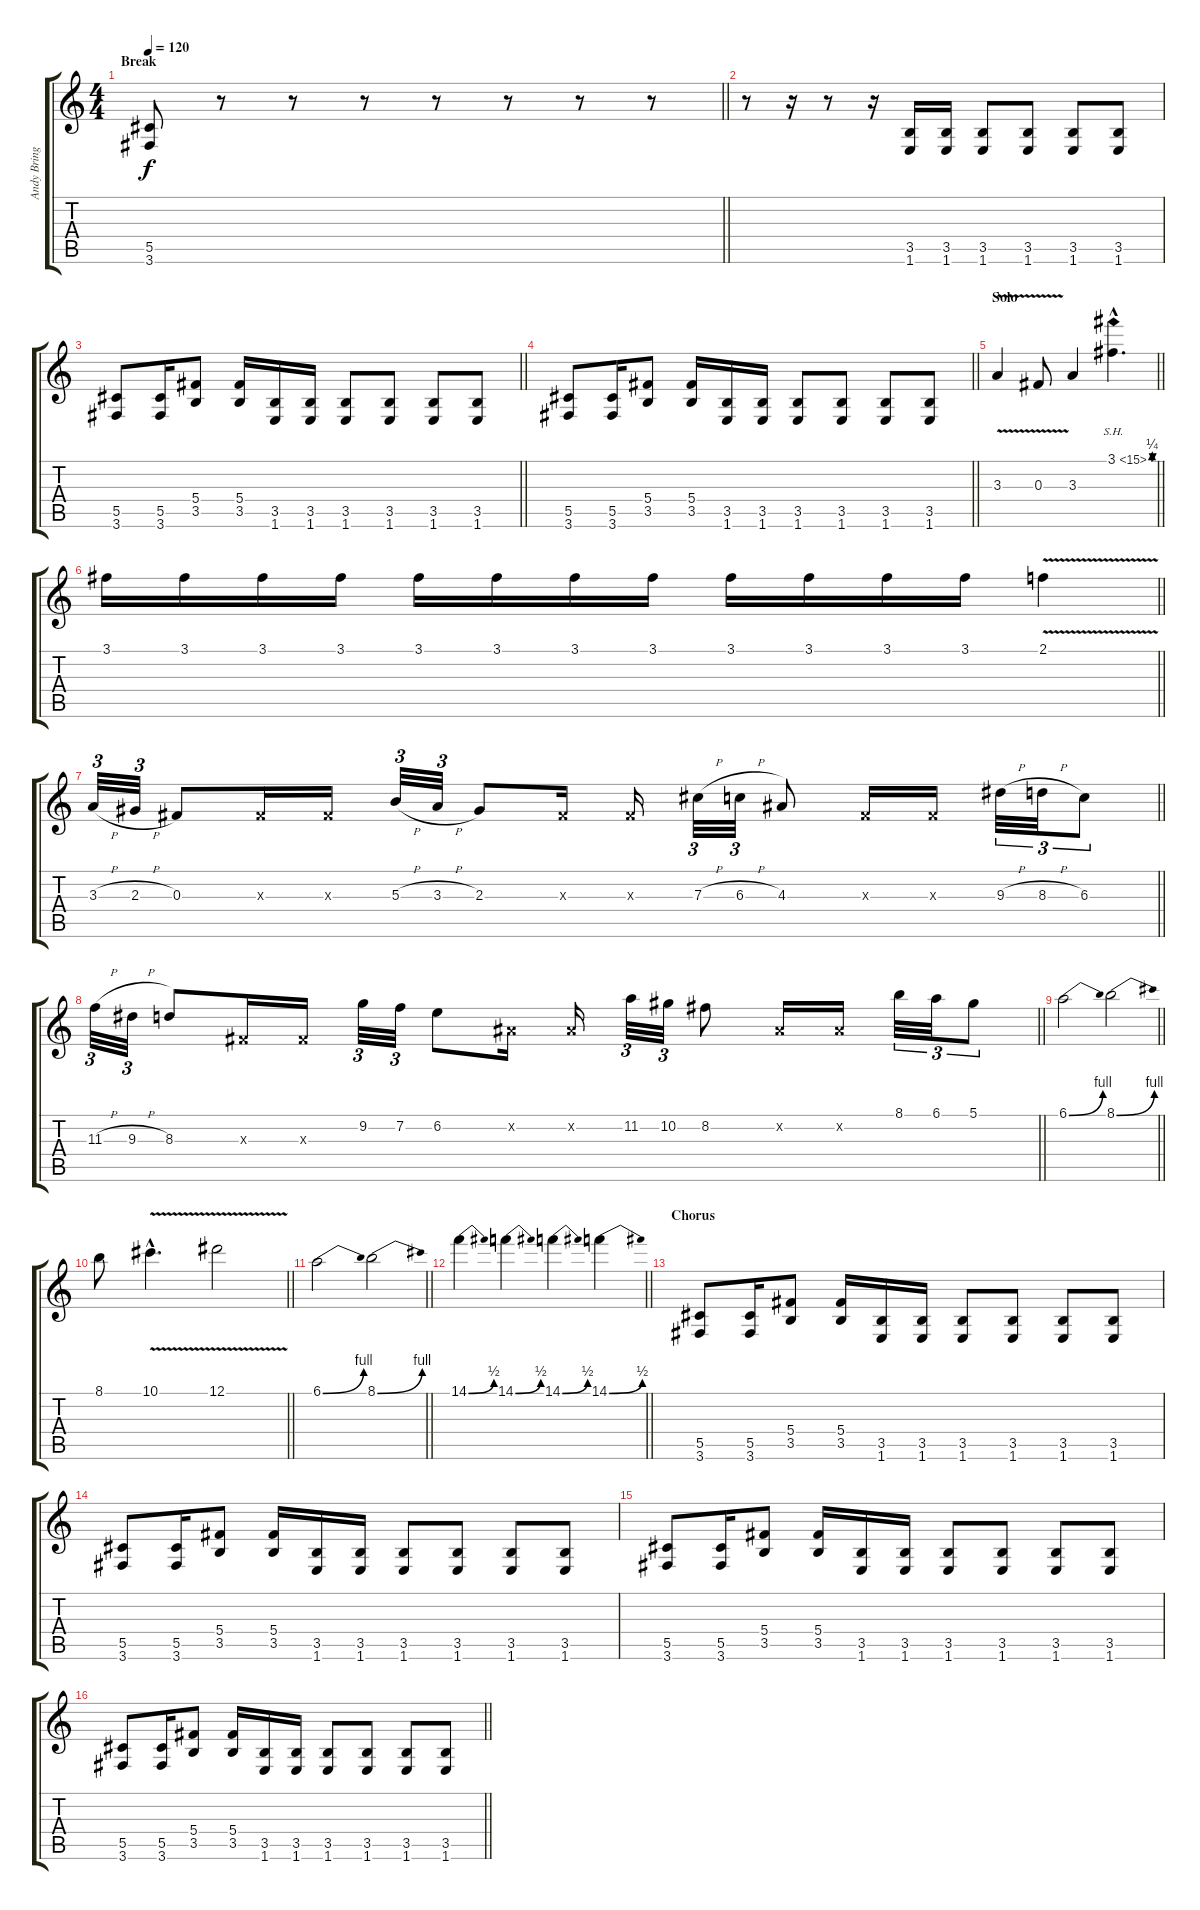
\track ("Andy Brings" "Andy Bring") {instrument distortionguitar}
\staff {score tabs}
\tuning (Eb4 Bb3 Gb3 Db3 Ab2 Eb2) {hide}
\ts (4 4)
\section ("" "Break")
\tempo 120
\clef g2
\barLineRight lightlight
\ks c
(5.5 3.6).8{dy f} r.8 r.8 r.8 r.8 r.8 r.8 r.8 |
r.8 r.16 r.8 r.16 (3.5 1.6).16 (3.5 1.6).16 (3.5 1.6).8 (3.5 1.6).8 (3.5 1.6).8 (3.5 1.6).8 |
\barLineRight lightlight
(5.5 3.6).8 (5.5 3.6).16 (5.4 3.5).8 (5.4 3.5).16 (3.5 1.6).16 (3.5 1.6).16 (3.5 1.6).8 (3.5 1.6).8 (3.5 1.6).8 (3.5 1.6).8 |
\barLineRight lightlight
(5.5 3.6).8 (5.5 3.6).16 (5.4 3.5).8 (5.4 3.5).16 (3.5 1.6).16 (3.5 1.6).16 (3.5 1.6).8 (3.5 1.6).8 (3.5 1.6).8 (3.5 1.6).8 |
\section ("" "Solo")
\barLineRight lightlight
3.3{v}.4 0.3{v}.8 3.3.4 3.1{be (custom 0 0 10 1 20 1 30 0 60 0) sh 12 hac}.4{d} |
\barLineRight lightlight
3.1.16 3.1.16 3.1.16 3.1.16 3.1.16 3.1.16 3.1.16 3.1.16 3.1.16 3.1.16 3.1.16 3.1.16 2.1{v}.4 |
\barLineRight lightlight
3.3{h}.32{tu (3 2)} 2.3{h}.32{tu (3 2)} 0.3.8 0.3{x}.16 0.3{x}.16 5.3{h}.32{tu (3 2)} 3.3{h}.32{tu (3 2)} 2.3.8 0.3{x}.16 0.3{x}.16 7.3{h}.32{tu (3 2)} 6.3{h}.32{tu (3 2)} 4.3.8 0.3{x}.16 0.3{x}.16 9.3{h}.32{tu (3 2)} 8.3{h}.32{tu (3 2)} 6.3.8{tu (3 2)} |
\barLineRight lightlight
11.3{h}.32{tu (3 2)} 9.3{h}.32{tu (3 2)} 8.3.8 0.3{x}.16 0.3{x}.16 9.2.32{tu (3 2)} 7.2.32{tu (3 2)} 6.2.8 0.2{x}.16 0.2{x}.16 11.2.32{tu (3 2)} 10.2.32{tu (3 2)} 8.2.8 0.2{x}.16 0.2{x}.16 8.1.32{tu (3 2)} 6.1.32{tu (3 2)} 5.1.8{tu (3 2)} |
\barLineRight lightlight
6.1{be (bend 0 0 60 4)}.2 8.1{be (bend 0 0 60 4)}.2 |
\barLineRight lightlight
8.1.8 10.1{v hac}.4{d} 12.1{v}.2 |
\barLineRight lightlight
6.1{be (bend 0 0 60 4)}.2 8.1{be (bend 0 0 60 4)}.2 |
\barLineRight lightlight
14.1{be (bend 0 0 60 2)}.4 14.1{be (bend 0 0 60 2)}.4 14.1{be (bend 0 0 60 2)}.4 14.1{be (bend 0 0 60 2)}.4 |
\section ("" "Chorus")
(5.5 3.6).8 (5.5 3.6).16 (5.4 3.5).8 (5.4 3.5).16 (3.5 1.6).16 (3.5 1.6).16 (3.5 1.6).8 (3.5 1.6).8 (3.5 1.6).8 (3.5 1.6).8 |
(5.5 3.6).8 (5.5 3.6).16 (5.4 3.5).8 (5.4 3.5).16 (3.5 1.6).16 (3.5 1.6).16 (3.5 1.6).8 (3.5 1.6).8 (3.5 1.6).8 (3.5 1.6).8 |
(5.5 3.6).8 (5.5 3.6).16 (5.4 3.5).8 (5.4 3.5).16 (3.5 1.6).16 (3.5 1.6).16 (3.5 1.6).8 (3.5 1.6).8 (3.5 1.6).8 (3.5 1.6).8 |
\barLineRight lightlight
(5.5 3.6).8 (5.5 3.6).16 (5.4 3.5).8 (5.4 3.5).16 (3.5 1.6).16 (3.5 1.6).16 (3.5 1.6).8 (3.5 1.6).8 (3.5 1.6).8 (3.5 1.6).8
